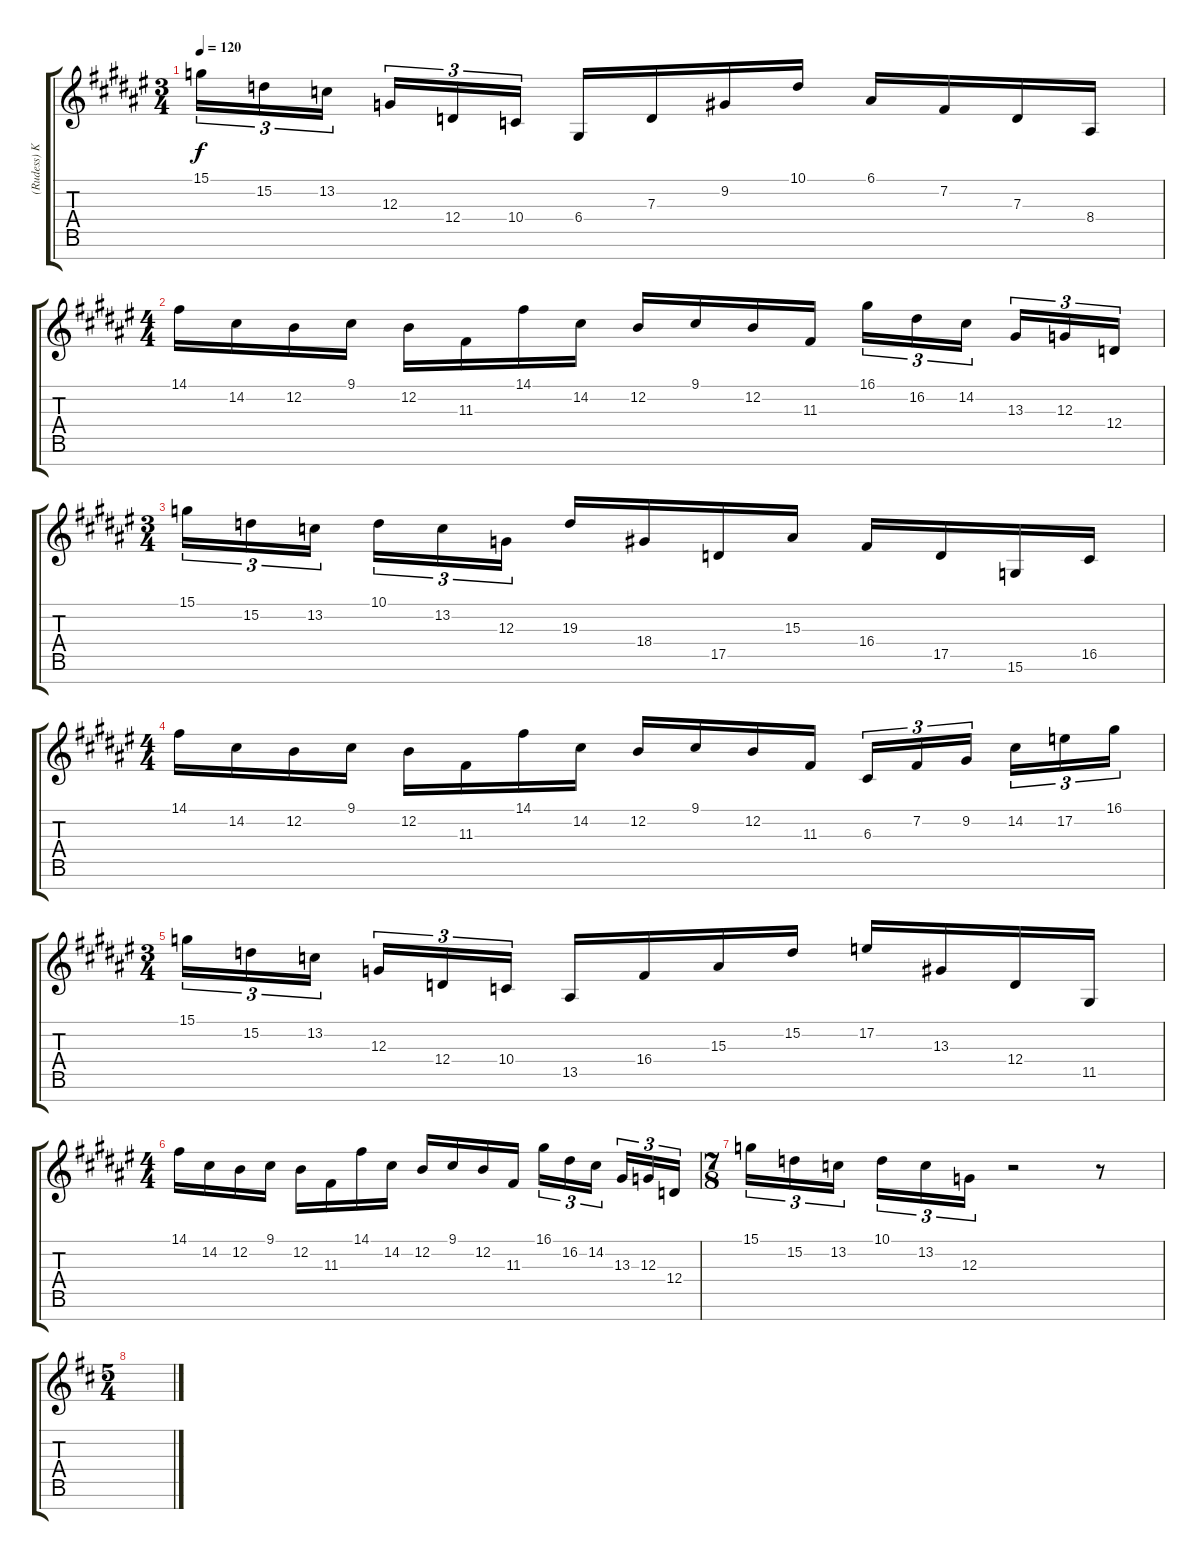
\track ("(Rudess) Keyboard 3" "(Rudess) K") {instrument acousticgrandpiano}
\staff {score tabs}
\tuning (E4 B3 G3 D3 A2 E2 B1) {hide}
\ts (3 4)
\tempo 120
\clef g2
\ks f#
15.1.16{tu (3 2) dy f} 15.2.16{tu (3 2)} 13.2.16{tu (3 2) beam splitsecondary} 12.3.16{tu (3 2)} 12.4.16{tu (3 2)} 10.4.16{tu (3 2)} 6.4.16 7.3.16 9.2.16 10.1.16 6.1.16 7.2.16 7.3.16 8.4.16 |
\ts (4 4)
14.1.16 14.2.16 12.2.16 9.1.16 12.2.16 11.3.16 14.1.16 14.2.16 12.2.16 9.1.16 12.2.16 11.3.16 16.1.16{tu (3 2)} 16.2.16{tu (3 2)} 14.2.16{tu (3 2) beam splitsecondary} 13.3.16{tu (3 2)} 12.3.16{tu (3 2)} 12.4.16{tu (3 2)} |
\ts (3 4)
15.1.16{tu (3 2)} 15.2.16{tu (3 2)} 13.2.16{tu (3 2) beam splitsecondary} 10.1.16{tu (3 2)} 13.2.16{tu (3 2)} 12.3.16{tu (3 2)} 19.3.16 18.4.16 17.5.16 15.3.16 16.4.16 17.5.16 15.6.16 16.5.16 |
\ts (4 4)
14.1.16 14.2.16 12.2.16 9.1.16 12.2.16 11.3.16 14.1.16 14.2.16 12.2.16 9.1.16 12.2.16 11.3.16 6.3.16{tu (3 2)} 7.2.16{tu (3 2)} 9.2.16{tu (3 2) beam splitsecondary} 14.2.16{tu (3 2)} 17.2.16{tu (3 2)} 16.1.16{tu (3 2)} |
\ts (3 4)
15.1.16{tu (3 2)} 15.2.16{tu (3 2)} 13.2.16{tu (3 2) beam splitsecondary} 12.3.16{tu (3 2)} 12.4.16{tu (3 2)} 10.4.16{tu (3 2)} 13.5.16 16.4.16 15.3.16 15.2.16 17.2.16 13.3.16 12.4.16 11.5.16 |
\ts (4 4)
14.1.16 14.2.16 12.2.16 9.1.16 12.2.16 11.3.16 14.1.16 14.2.16 12.2.16 9.1.16 12.2.16 11.3.16 16.1.16{tu (3 2)} 16.2.16{tu (3 2)} 14.2.16{tu (3 2) beam splitsecondary} 13.3.16{tu (3 2)} 12.3.16{tu (3 2)} 12.4.16{tu (3 2)} |
\ts (7 8)
15.1.16{tu (3 2)} 15.2.16{tu (3 2)} 13.2.16{tu (3 2)} 10.1.16{tu (3 2)} 13.2.16{tu (3 2)} 12.3.16{tu (3 2)} r.2 r.8 |
\ts (5 4)
\ks bminor
